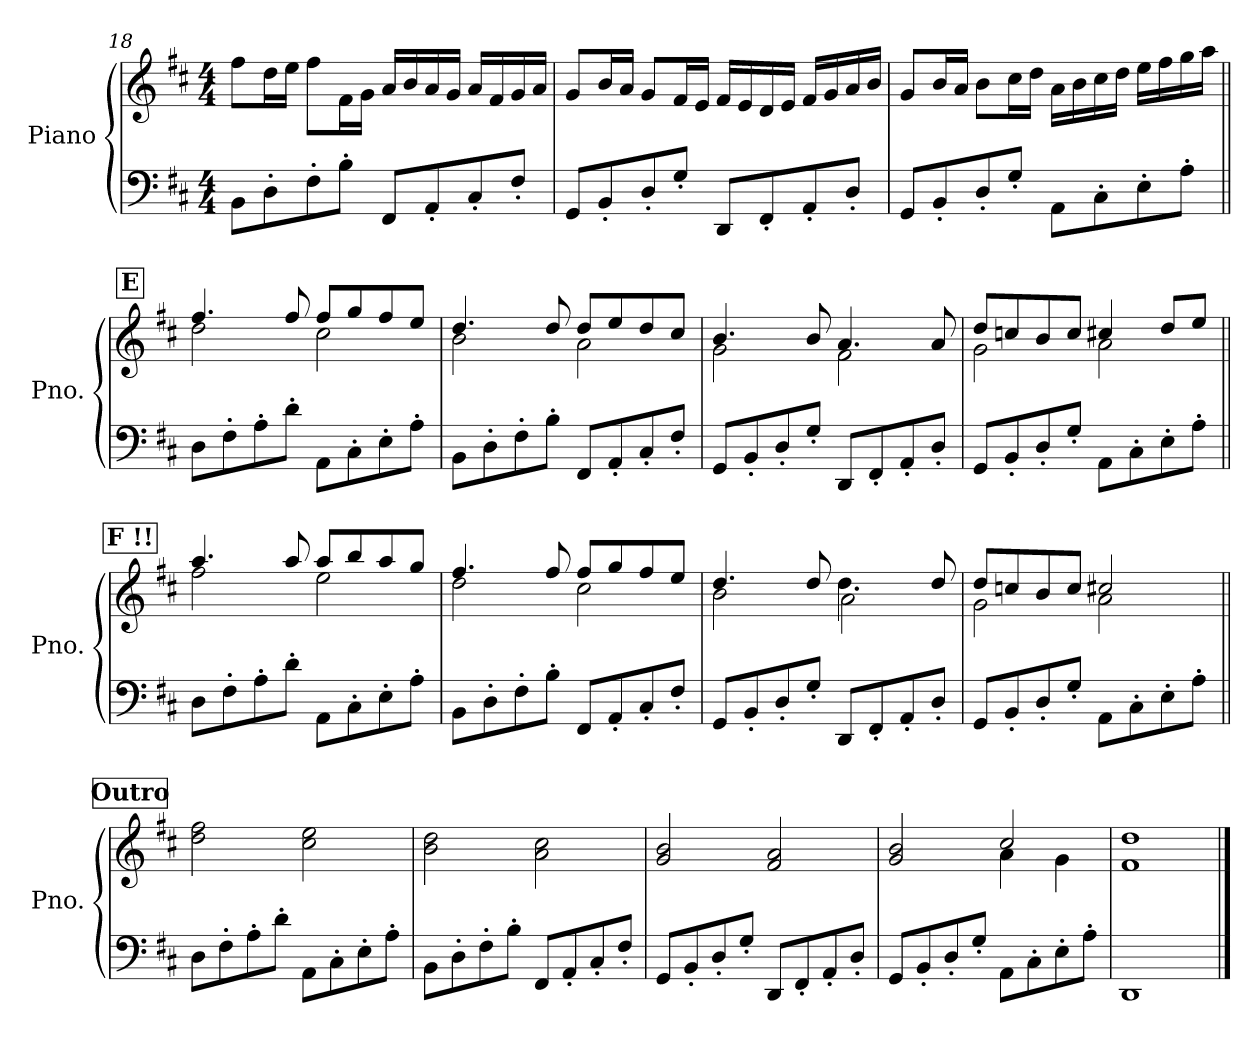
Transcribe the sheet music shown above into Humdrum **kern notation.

**kern	**kern
*part1	*part1
*staff2	*staff1
*I"Piano	*
*I'Pno.	*
*clefF4	*clefG2
*k[f#c#]	*k[f#c#]
*M4/4	*M4/4
=18	=18
8BB\L	8ff#\L
8D'\	16dd\L
.	16ee\JJ
8F#'\	8ff#\L
8B'\J	16f#\L
.	16g\JJ
8FF#/L	16a/LL
.	16b/
8AA'/	16a/
.	16g/JJ
8C#'/	16a/LL
.	16f#/
8F#'/J	16g/
.	16a/JJ
=19	=19
8GG/L	8g/L
8BB'/	16b/L
.	16a/JJ
8D'/	8g/L
8G'/J	16f#/L
.	16e/JJ
8DD/L	16f#/LL
.	16e/
8FF#'/	16d/
.	16e/JJ
8AA'/	16f#/LL
.	16g/
8D'/J	16a/
.	16b/JJ
!!LO:PB:g=z
=20	=20
8GG/L	8g/L
8BB'/	16b/L
.	16a/JJ
8D'/	8b\L
8G'/J	16cc#\L
.	16dd\JJ
8AA\L	16a\LL
.	16b\
8C#'\	16cc#\
.	16dd\JJ
8E'\	16ee\LL
.	16ff#\
8A'\J	16gg\
.	16aa\JJ
!!LO:REH:place=s1:a:B:fs=14:t=E
=21||	=21||
*	*^
8D\L	4.ff#/	2dd\
8F#'\	.	.
8A'\	.	.
8d'\J	8ff#/	.
8AA\L	8ff#/L	2cc#\
8C#'\	8gg/	.
8E'\	8ff#/	.
8A'\J	8ee/J	.
=22	=22	=22
8BB\L	4.dd/	2b\
8D'\	.	.
8F#'\	.	.
8B'\J	8dd/	.
8FF#/L	8dd/L	2a\
8AA'/	8ee/	.
8C#'/	8dd/	.
8F#'/J	8cc#/J	.
=23	=23	=23
8GG/L	4.b/	2g\
8BB'/	.	.
8D'/	.	.
8G'/J	8b/	.
8DD/L	4.a/	2f#\
8FF#'/	.	.
8AA'/	.	.
8D'/J	8a/	.
!!LO:LB:g=z	!!
=24	=24	=24
8GG/L	8dd/L	2g\
8BB'/	8ccn/	.
8D'/	8b/	.
8G'/J	8cc/J	.
8AA\L	4cc#X/	2a\
8C#'\	.	.
8E'\	8dd/L	.
8A'\J	8ee/J	.
!!LO:LB:g=z	!!
!!LO:REH:place=s1:a:B:fs=14:t=F	!!
=25||	=25||	=25||
8D\L	4.aa/	2ff#\
8F#'\	.	.
8A'\	.	.
8d'\J	8aa/	.
8AA\L	8aa/L	2ee\
8C#'\	8bb/	.
8E'\	8aa/	.
8A'\J	8gg/J	.
=26	=26	=26
8BB\L	4.ff#/	2dd\
8D'\	.	.
8F#'\	.	.
8B'\J	8ff#/	.
8FF#/L	8ff#/L	2cc#\
8AA'/	8gg/	.
8C#'/	8ff#/	.
8F#'/J	8ee/J	.
=27	=27	=27
8GG/L	4.dd/	2b\
8BB'/	.	.
8D'/	.	.
8G'/J	8dd/	.
8DD/L	4.dd\	2a\
8FF#'/	.	.
8AA'/	.	.
8D'/J	8dd/	.
!!LO:LB:g=z	!!
=28	=28	=28
8GG/L	8dd/L	2g\
8BB'/	8ccn/	.
8D'/	8b/	.
8G'/J	8cc/J	.
8AA\L	2cc#X/	2a\
8C#'\	.	.
8E'\	.	.
8A'\J	.	.
*	*v	*v
!!LO:REH:place=s1:a:B:fs=14:t=Outro
=29||	=29||
8D\L	2dd\ 2ff#\
8F#'\	.
8A'\	.
8d'\J	.
8AA\L	2cc#\ 2ee\
8C#'\	.
8E'\	.
8A'\J	.
=30	=30
8BB\L	2b\ 2dd\
8D'\	.
8F#'\	.
8B'\J	.
8FF#/L	2a\ 2cc#\
8AA'/	.
8C#'/	.
8F#'/J	.
!!LO:LB:g=z
=31	=31
8GG/L	2g/ 2b/
8BB'/	.
8D'/	.
8G'/J	.
8DD/L	2f#/ 2a/
8FF#'/	.
8AA'/	.
8D'/J	.
=32	=32
*	*^
8GG/L	2g/ 2b/	2ryy
8BB'/	.	.
8D'/	.	.
8G'/J	.	.
8AA\L	2cc#/	4a\
8C#'\	.	.
8E'\	.	4g\
8A'\J	.	.
*	*v	*v
=33	=33
1DD	1f# 1dd
==	==
*-	*-
